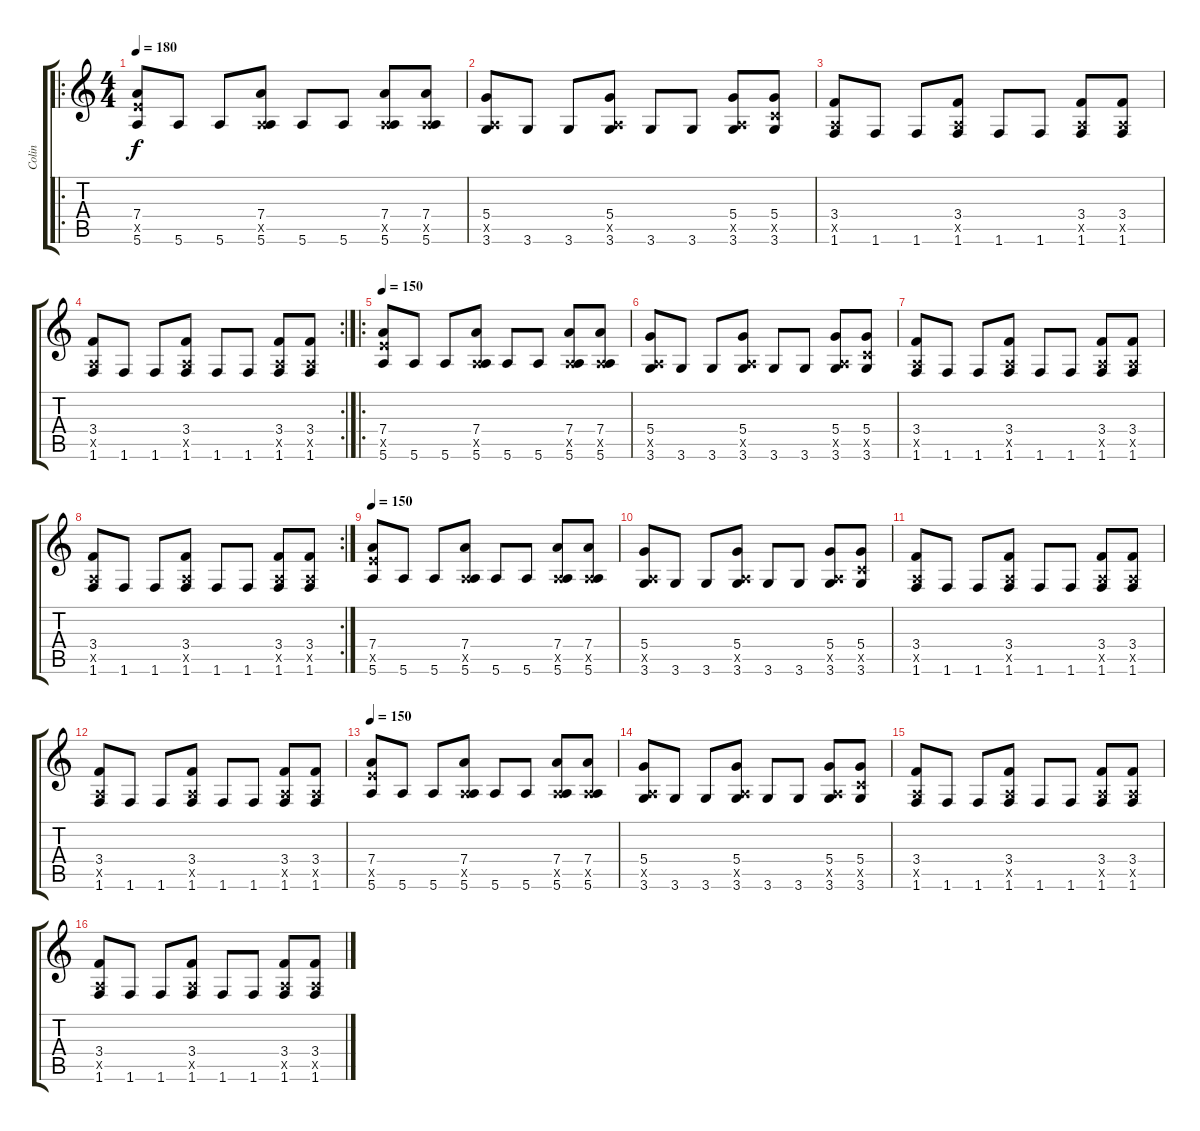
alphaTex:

\track ("Colin" "Colin") {instrument distortionguitar}
\staff {score tabs}
\tuning (E4 B3 G3 D3 A2 E2) {hide}
\ro
\ts (4 4)
\tempo 180
\tempo 150
\tempo 180
\clef g2
\ks c
(7.4 7.5{x} 5.6).8{dy f instrument distortionguitar} 5.6.8 5.6.8 (7.4 0.5{x} 5.6).8 5.6.8 5.6.8 (7.4 0.5{x} 5.6).8 (7.4 0.5{x} 5.6).8 |
(5.4 0.5{x} 3.6).8 3.6.8 3.6.8 (5.4 0.5{x} 3.6).8 3.6.8 3.6.8 (5.4 0.5{x} 3.6).8 (5.4 3.5{x} 3.6).8 |
(3.4 0.5{x} 1.6).8 1.6.8 1.6.8 (3.4 0.5{x} 1.6).8 1.6.8 1.6.8 (3.4 0.5{x} 1.6).8 (3.4 0.5{x} 1.6).8 |
\rc 2
(3.4 0.5{x} 1.6).8 1.6.8 1.6.8 (3.4 0.5{x} 1.6).8 1.6.8 1.6.8 (3.4 0.5{x} 1.6).8 (3.4 0.5{x} 1.6).8 |
\ro
\tempo 150
(7.4 7.5{x} 5.6).8 5.6.8 5.6.8 (7.4 0.5{x} 5.6).8 5.6.8 5.6.8 (7.4 0.5{x} 5.6).8 (7.4 0.5{x} 5.6).8 |
(5.4 0.5{x} 3.6).8 3.6.8 3.6.8 (5.4 0.5{x} 3.6).8 3.6.8 3.6.8 (5.4 0.5{x} 3.6).8 (5.4 3.5{x} 3.6).8 |
(3.4 0.5{x} 1.6).8 1.6.8 1.6.8 (3.4 0.5{x} 1.6).8 1.6.8 1.6.8 (3.4 0.5{x} 1.6).8 (3.4 0.5{x} 1.6).8 |
\rc 2
(3.4 0.5{x} 1.6).8 1.6.8 1.6.8 (3.4 0.5{x} 1.6).8 1.6.8 1.6.8 (3.4 0.5{x} 1.6).8 (3.4 0.5{x} 1.6).8 |
\tempo 150
(7.4 7.5{x} 5.6).8 5.6.8 5.6.8 (7.4 0.5{x} 5.6).8 5.6.8 5.6.8 (7.4 0.5{x} 5.6).8 (7.4 0.5{x} 5.6).8 |
(5.4 0.5{x} 3.6).8 3.6.8 3.6.8 (5.4 0.5{x} 3.6).8 3.6.8 3.6.8 (5.4 0.5{x} 3.6).8 (5.4 3.5{x} 3.6).8 |
(3.4 0.5{x} 1.6).8 1.6.8 1.6.8 (3.4 0.5{x} 1.6).8 1.6.8 1.6.8 (3.4 0.5{x} 1.6).8 (3.4 0.5{x} 1.6).8 |
(3.4 0.5{x} 1.6).8 1.6.8 1.6.8 (3.4 0.5{x} 1.6).8 1.6.8 1.6.8 (3.4 0.5{x} 1.6).8 (3.4 0.5{x} 1.6).8 |
\tempo 150
(7.4 7.5{x} 5.6).8 5.6.8 5.6.8 (7.4 0.5{x} 5.6).8 5.6.8 5.6.8 (7.4 0.5{x} 5.6).8 (7.4 0.5{x} 5.6).8 |
(5.4 0.5{x} 3.6).8 3.6.8 3.6.8 (5.4 0.5{x} 3.6).8 3.6.8 3.6.8 (5.4 0.5{x} 3.6).8 (5.4 3.5{x} 3.6).8 |
(3.4 0.5{x} 1.6).8 1.6.8 1.6.8 (3.4 0.5{x} 1.6).8 1.6.8 1.6.8 (3.4 0.5{x} 1.6).8 (3.4 0.5{x} 1.6).8 |
(3.4 0.5{x} 1.6).8 1.6.8 1.6.8 (3.4 0.5{x} 1.6).8 1.6.8 1.6.8 (3.4 0.5{x} 1.6).8 (3.4 0.5{x} 1.6).8
